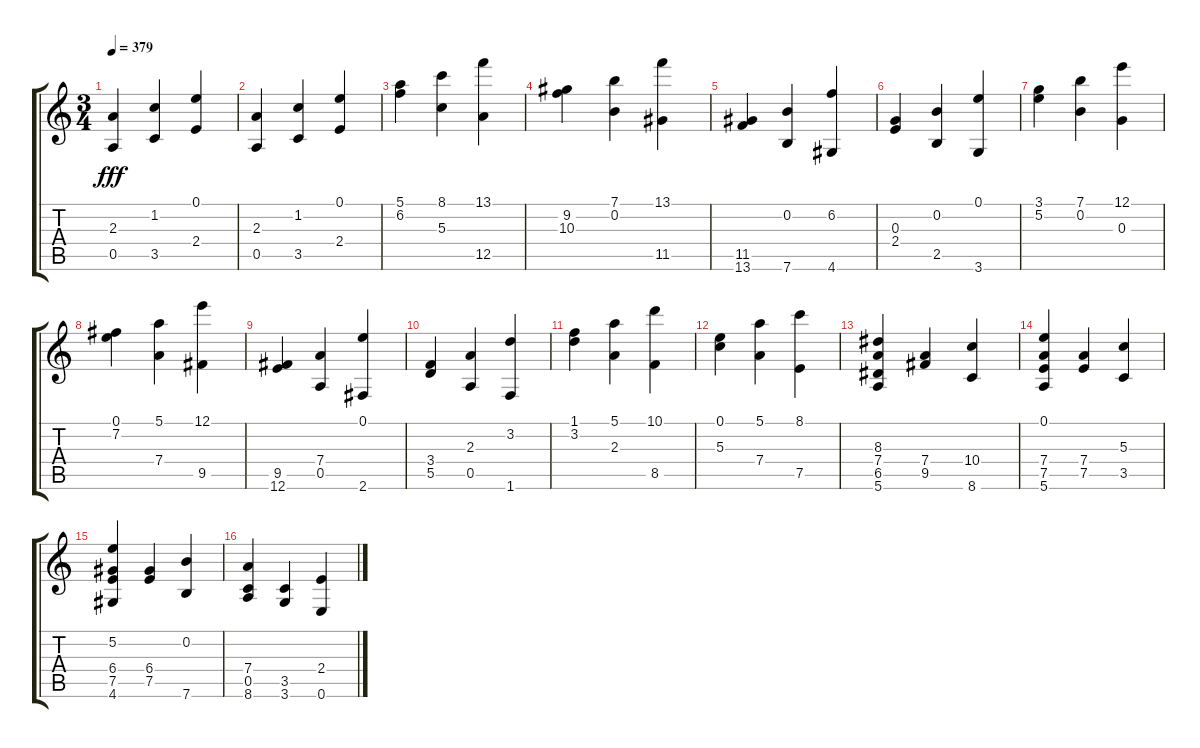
\track "" {instrument acousticguitarnylon}
\staff {score tabs}
\tuning (E4 B3 G3 D3 A2 E2) {hide}
\ts (3 4)
\tempo 379
\clef g2
\ks c
(2.3 0.5).4{dy fff} (1.2 3.5).4 (0.1 2.4).4 |
(2.3 0.5).4 (1.2 3.5).4 (0.1 2.4).4 |
(5.1 6.2).4 (8.1 5.3).4 (13.1 12.5).4 |
(9.2 10.3).4 (7.1 0.2).4 (13.1 11.5).4 |
(11.5 13.6).4 (0.2 7.6).4 (6.2 4.6).4 |
(0.3 2.4).4 (0.2 2.5).4 (0.1 3.6).4 |
(3.1 5.2).4 (7.1 0.2).4 (12.1 0.3).4 |
(0.1 7.2).4 (5.1 7.4).4 (12.1 9.5).4 |
(9.5 12.6).4 (7.4 0.5).4 (0.1 2.6).4 |
(3.4 5.5).4 (2.3 0.5).4 (3.2 1.6).4 |
(1.1 3.2).4 (5.1 2.3).4 (10.1 8.5).4 |
(0.1 5.3).4 (5.1 7.4).4 (8.1 7.5).4 |
(8.3 7.4 6.5 5.6).4 (7.4 9.5).4 (10.4 8.6).4 |
(0.1 7.4 7.5 5.6).4 (7.4 7.5).4 (5.3 3.5).4 |
(5.2 6.4 7.5 4.6).4 (6.4 7.5).4 (0.2 7.6).4 |
(7.4 0.5 8.6).4 (3.5 3.6).4 (2.4 0.6).4
